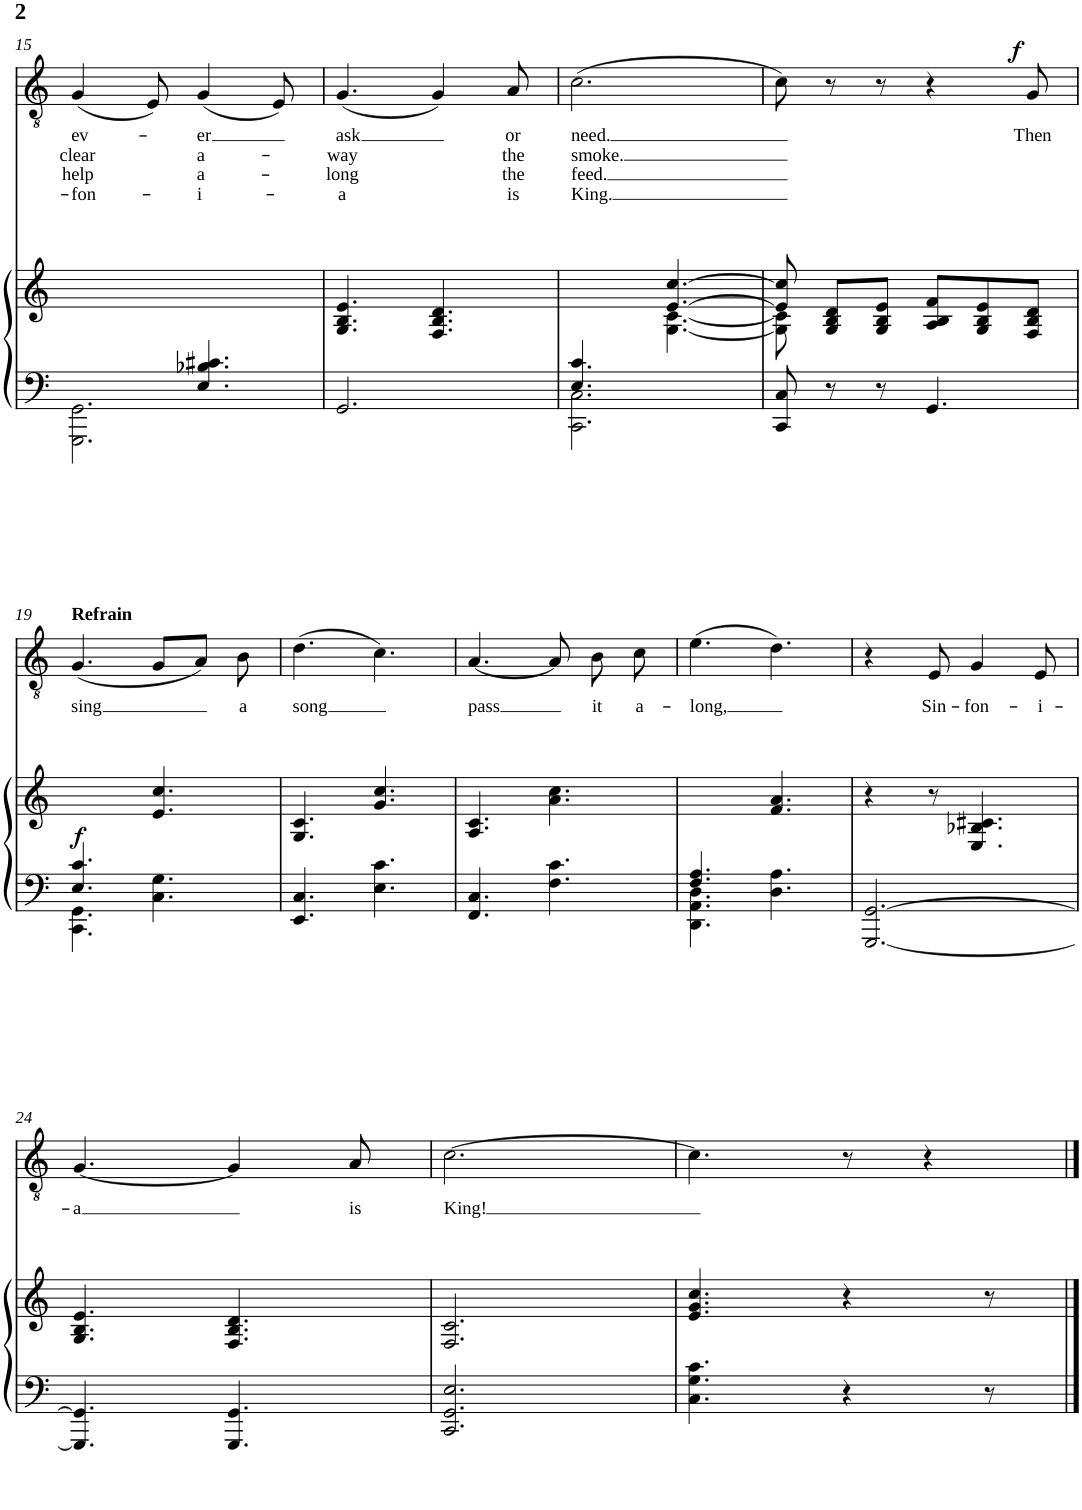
**kern	**kern	**dynam	**kern	**text	**text	**text	**text	**dynam
*part2	*part2	*part2	*part1	*part1	*part1	*part1	*part1	*part1
*staff3	*staff2	*staff2/3	*staff1	*staff1	*staff1	*staff1	*staff1	*staff1
*I"Piano	*	*	*I"Solo	*	*	*	*	*
*I'Pno	*	*	*	*	*	*	*	*
!!LO:PB:g=z
*clefF4	*clefG2	*	*clefGv2	*	*	*	*	*
*k[]	*k[]	*	*k[]	*	*	*	*	*
*M6/8	*M6/8	*	*M6/8	*	*	*	*	*
=15	=15	=15	=15	=15	=15	=15	=15	=15
*^	*	*	*	*	*	*	*	*
!	!	!	!	!	!LO:LY:b	!LO:LY:b	!LO:LY:b	!LO:LY:b	!
2.GGG\ 2.GG\	4.ryy	2.ryy	.	(4G/	ev-	clear	help	-fon-	.
.	.	.	.	8E/)	.	.	.	.	.
!	!	!	!	!	!LO:LY:b	!LO:LY:b	!LO:LY:b	!LO:LY:b	!
.	4.E/ 4.B-X/ 4.c#X/	.	.	(4G/	-er	a-	a-	-i-	.
.	.	.	.	8E/)	.	.	.	.	.
*v	*v	*	*	*	*	*	*	*	*
=16	=16	=16	=16	=16	=16	=16	=16	=16
!	!	!	!	!LO:LY:b	!LO:LY:b	!LO:LY:b	!LO:LY:b	!
2.GG/	4.G/ 4.B/ 4.e/	.	(4.G/	ask	-way	-long	-a	.
.	4.F/ 4.B/ 4.d/	.	4G/)	.	.	.	.	.
!	!	!	!	!LO:LY:b	!LO:LY:b	!LO:LY:b	!LO:LY:b	!
.	.	.	8A/	or	the	the	is	.
=17	=17	=17	=17	=17	=17	=17	=17	=17
*^	*^	*	*	*	*	*	*	*
!	!	!	!	!	!	!LO:LY:b	!LO:LY:b	!LO:LY:b	!LO:LY:b	!
2.CC\ 2.C\	4.E/ 4.c/	4.ryy	4.ryy	.	(2.c\	need.	smoke.	feed.	King.	.
.	4.ryy	[4.e/ [4.cc/	[4.G\ [4.c\	.	.	.	.	.	.	.
*v	*v	*	*	*	*	*	*	*	*	*
=18	=18	=18	=18	=18	=18	=18	=18	=18	=18
8CC/ 8C/	8e/] 8cc/]	8G\] 8c\]	.	8c\)	.	.	.	.	.
8r	8G/ 8B/ 8d/L	2ryy	.	8r	.	.	.	.	.
8r	8G/ 8B/ 8e/J	.	.	8r	.	.	.	.	.
4.GG/	8A/ 8B/ 8f/L	.	.	4r	.	.	.	.	.
.	8G/ 8B/ 8e/	.	.	.	.	.	.	.	.
!	!	!	!	!	!LO:LY:b	!	!	!	!LO:DY:a
.	8F/ 8B/ 8d/J	8ryy	.	8G/	Then	.	.	.	f
!!LO:LB:g=z
=19	=19	=19	=19	=19	=19	=19	=19	=19	=19
*^	*	*	*	*	*	*	*	*	*
!	!	!	!	!	!LO:TX:a:B:t=Refrain	!	!	!	!	!
!	!	!	!	!LO:DY:b	!	!LO:LY:b	!	!	!	!
*	*	*v	*v	*	*	*	*	*	*	*
4.E/ 4.c/	4.CC\ 4.GG\	4.ryy	f	(4.G/	sing	.	.	.	.
4.C\ 4.G\	4.ryy	4.e/ 4.cc/	.	8G/L	.	.	.	.	.
.	.	.	.	8A/J)	.	.	.	.	.
!	!	!	!	!	!LO:LY:b	!	!	!	!
.	.	.	.	8B\	a	.	.	.	.
*v	*v	*	*	*	*	*	*	*	*
=20	=20	=20	=20	=20	=20	=20	=20	=20
!	!	!	!	!LO:LY:b	!	!	!	!
4.EE/ 4.C/	4.G/ 4.c/	.	(4.d\	song	.	.	.	.
4.E\ 4.c\	4.g/ 4.cc/	.	4.c\)	.	.	.	.	.
=21	=21	=21	=21	=21	=21	=21	=21	=21
!	!	!	!	!LO:LY:b	!	!	!	!
4.FF/ 4.C/	4.A/ 4.c/	.	[4.A/	pass	.	.	.	.
4.F\ 4.c\	4.a\ 4.cc\	.	8A/]	.	.	.	.	.
!	!	!	!	!LO:LY:b	!	!	!	!
.	.	.	8B\	it	.	.	.	.
!	!	!	!	!LO:LY:b	!	!	!	!
.	.	.	8c\	a-	.	.	.	.
=22	=22	=22	=22	=22	=22	=22	=22	=22
*^	*	*	*	*	*	*	*	*
!	!	!	!	!	!LO:LY:b	!	!	!	!
4.F/ 4.A/	4.DD\ 4.AA\ 4.D\	4.ryy	.	(4.e\	-long,	.	.	.	.
4.D\ 4.A\	4.ryy	4.f/ 4.a/	.	4.d\)	.	.	.	.	.
*v	*v	*	*	*	*	*	*	*	*
=23	=23	=23	=23	=23	=23	=23	=23	=23
[2.GGG/ [2.GG/	4r	.	4r	.	.	.	.	.
!	!	!	!	!LO:LY:b	!	!	!	!
.	8r	.	8E/	Sin-	.	.	.	.
!	!	!	!	!LO:LY:b	!	!	!	!
.	4.E/ 4.B-X/ 4.c#X/	.	4G/	-fon-	.	.	.	.
!	!	!	!	!LO:LY:b	!	!	!	!
.	.	.	8E/	-i-	.	.	.	.
!!LO:LB:g=z
=24	=24	=24	=24	=24	=24	=24	=24	=24
!	!	!	!	!LO:LY:b	!	!	!	!
4.GGG/] 4.GG/]	4.G/ 4.B/ 4.e/	.	[4.G/	-a	.	.	.	.
4.GGG/ 4.GG/	4.F/ 4.B/ 4.d/	.	4G/]	.	.	.	.	.
!	!	!	!	!LO:LY:b	!	!	!	!
.	.	.	8A/	is	.	.	.	.
=25	=25	=25	=25	=25	=25	=25	=25	=25
!	!	!	!	!LO:LY:b	!	!	!	!
2.CC/ 2.GG/ 2.E/	2.F/ 2.c/	.	[2.c\	King!	.	.	.	.
=26	=26	=26	=26	=26	=26	=26	=26	=26
4.C\ 4.G\ 4.c\	4.e/ 4.g/ 4.cc/	.	4.c\]	.	.	.	.	.
4r	4r	.	8r	.	.	.	.	.
.	.	.	4r	.	.	.	.	.
8r	8r	.	.	.	.	.	.	.
==	==	==	==	==	==	==	==	==
*-	*-	*-	*-	*-	*-	*-	*-	*-
